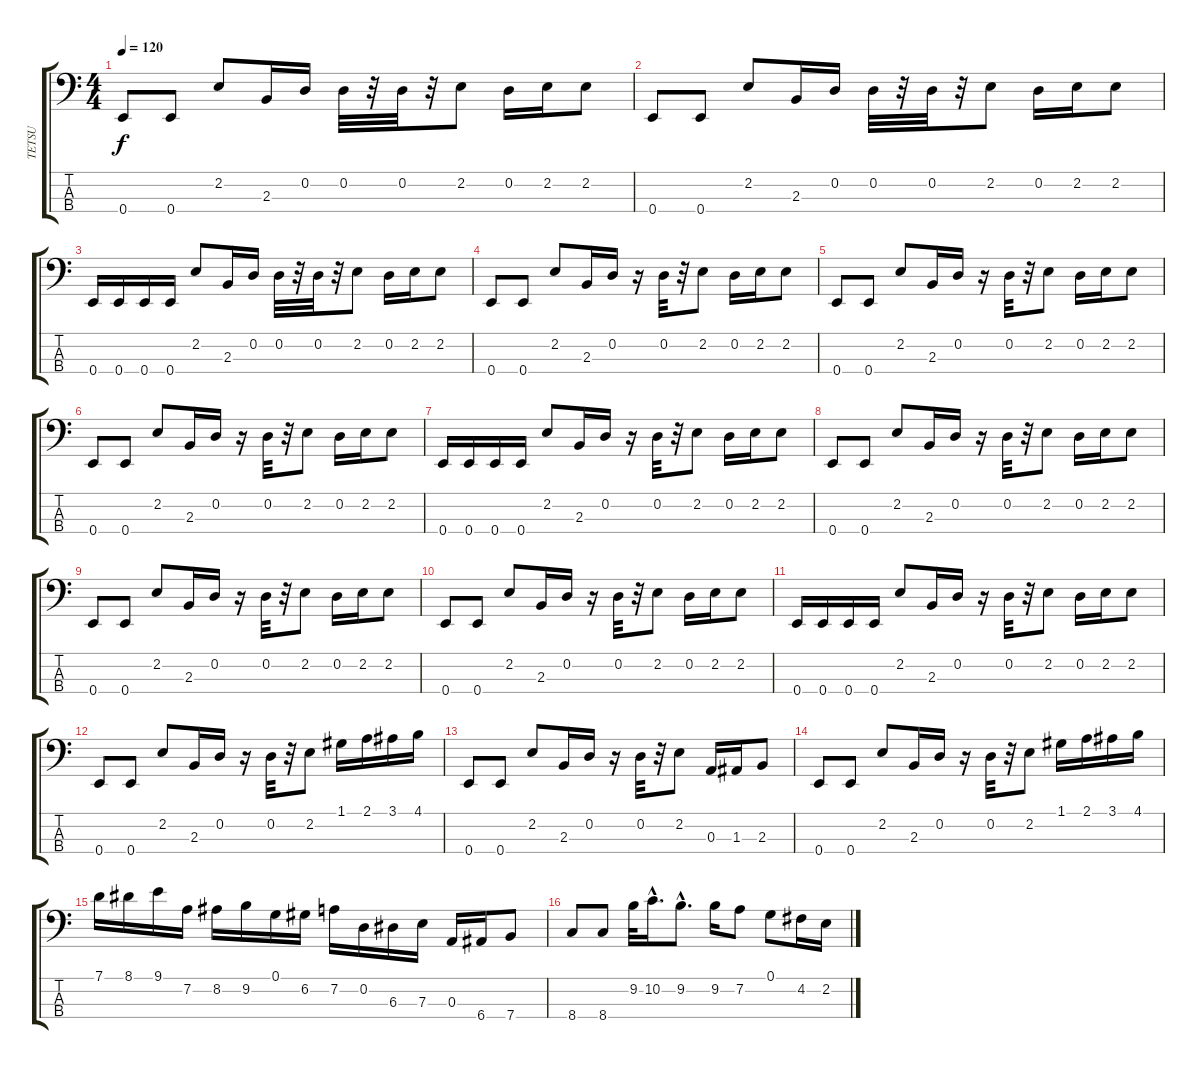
\track ("TETSU" "TETSU") {instrument electricbasspick}
\staff {score tabs}
\tuning (G2 D2 A1 E1) {hide}
\ts (4 4)
\tempo 120
\clef f4
\ks c
0.4.8{dy f} 0.4.8 2.2.8 2.3.16 0.2.16 0.2.32 r.32 0.2.32 r.32 2.2.8 0.2.16 2.2.16 2.2.8 |
0.4.8 0.4.8 2.2.8 2.3.16 0.2.16 0.2.32 r.32 0.2.32 r.32 2.2.8 0.2.16 2.2.16 2.2.8 |
0.4.16 0.4.16 0.4.16 0.4.16 2.2.8 2.3.16 0.2.16 0.2.32 r.32 0.2.32 r.32 2.2.8 0.2.16 2.2.16 2.2.8 |
0.4.8 0.4.8 2.2.8 2.3.16 0.2.16 r.16 0.2.32 r.32 2.2.8 0.2.16 2.2.16 2.2.8 |
0.4.8 0.4.8 2.2.8 2.3.16 0.2.16 r.16 0.2.32 r.32 2.2.8 0.2.16 2.2.16 2.2.8 |
0.4.8 0.4.8 2.2.8 2.3.16 0.2.16 r.16 0.2.32 r.32 2.2.8 0.2.16 2.2.16 2.2.8 |
0.4.16 0.4.16 0.4.16 0.4.16 2.2.8 2.3.16 0.2.16 r.16 0.2.32 r.32 2.2.8 0.2.16 2.2.16 2.2.8 |
0.4.8 0.4.8 2.2.8 2.3.16 0.2.16 r.16 0.2.32 r.32 2.2.8 0.2.16 2.2.16 2.2.8 |
0.4.8 0.4.8 2.2.8 2.3.16 0.2.16 r.16 0.2.32 r.32 2.2.8 0.2.16 2.2.16 2.2.8 |
0.4.8 0.4.8 2.2.8 2.3.16 0.2.16 r.16 0.2.32 r.32 2.2.8 0.2.16 2.2.16 2.2.8 |
0.4.16 0.4.16 0.4.16 0.4.16 2.2.8 2.3.16 0.2.16 r.16 0.2.32 r.32 2.2.8 0.2.16 2.2.16 2.2.8 |
0.4.8 0.4.8 2.2.8 2.3.16 0.2.16 r.16 0.2.32 r.32 2.2.8 1.1.16 2.1.16 3.1.16 4.1.16 |
0.4.8 0.4.8 2.2.8 2.3.16 0.2.16 r.16 0.2.32 r.32 2.2.8 0.3.16 1.3.16 2.3.8 |
0.4.8 0.4.8 2.2.8 2.3.16 0.2.16 r.16 0.2.32 r.32 2.2.8 1.1.16 2.1.16 3.1.16 4.1.16 |
7.1.16 8.1.16 9.1.16 7.2.16 8.2.16 9.2.16 0.1.16 6.2.16 7.2.16 0.2.16 6.3.16 7.3.16 0.3.16 6.4.16 7.4.8 |
8.4.8 8.4.8 9.2.32 10.2{hac}.16{d} 9.2{hac}.8{d} 9.2.16 7.2.8 0.1.8 4.2.16 2.2.16
